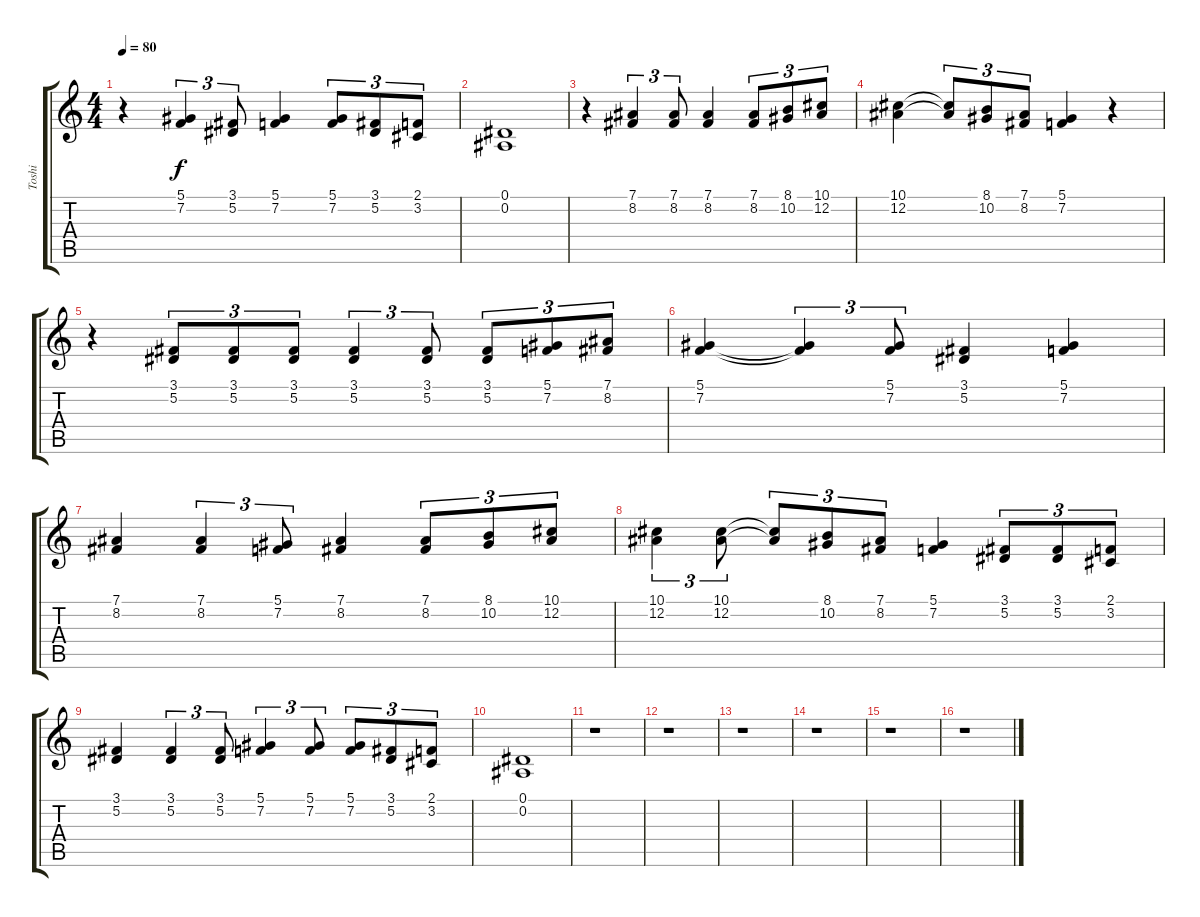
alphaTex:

\track ("Toshi" "Toshi") {instrument tenorsax}
\staff {score tabs}
\tuning (Eb4 Bb3 Gb3 Db3 Ab2 Eb2) {hide}
\ts (4 4)
\tempo 80
\clef g2
\ks c
r.4{dy f} (5.1 7.2).4{tu (3 2)} (3.1 5.2).8{tu (3 2)} (5.1 7.2).4 (5.1 7.2).8{tu (3 2)} (3.1 5.2).8{tu (3 2)} (2.1 3.2).8{tu (3 2)} |
(0.1 0.2).1 |
r.4 (7.1 8.2).4{tu (3 2)} (7.1 8.2).8{tu (3 2)} (7.1 8.2).4 (7.1 8.2).8{tu (3 2)} (8.1 10.2).8{tu (3 2)} (10.1 12.2).8{tu (3 2)} |
(10.1 12.2).4 (10.1{t} 12.2{t}).8{tu (3 2)} (8.1 10.2).8{tu (3 2)} (7.1 8.2).8{tu (3 2)} (5.1 7.2).4 r.4 |
r.4 (3.1 5.2).8{tu (3 2)} (3.1 5.2).8{tu (3 2)} (3.1 5.2).8{tu (3 2)} (3.1 5.2).4{tu (3 2)} (3.1 5.2).8{tu (3 2)} (3.1 5.2).8{tu (3 2)} (5.1 7.2).8{tu (3 2)} (7.1 8.2).8{tu (3 2)} |
(5.1 7.2).4 (5.1{t} 7.2{t}).4{tu (3 2)} (5.1 7.2).8{tu (3 2)} (3.1 5.2).4 (5.1 7.2).4 |
(7.1 8.2).4 (7.1 8.2).4{tu (3 2)} (5.1 7.2).8{tu (3 2)} (7.1 8.2).4 (7.1 8.2).8{tu (3 2)} (8.1 10.2).8{tu (3 2)} (10.1 12.2).8{tu (3 2)} |
(10.1 12.2).4{tu (3 2)} (10.1 12.2).8{tu (3 2)} (10.1{t} 12.2{t}).8{tu (3 2)} (8.1 10.2).8{tu (3 2)} (7.1 8.2).8{tu (3 2)} (5.1 7.2).4 (3.1 5.2).8{tu (3 2)} (3.1 5.2).8{tu (3 2)} (2.1 3.2).8{tu (3 2)} |
(3.1 5.2).4 (3.1 5.2).4{tu (3 2)} (3.1 5.2).8{tu (3 2)} (5.1 7.2).4{tu (3 2)} (5.1 7.2).8{tu (3 2)} (5.1 7.2).8{tu (3 2)} (3.1 5.2).8{tu (3 2)} (2.1 3.2).8{tu (3 2)} |
(0.1 0.2).1 |
r.1 |
r.1 |
r.1 |
r.1 |
r.1 |
r.1
